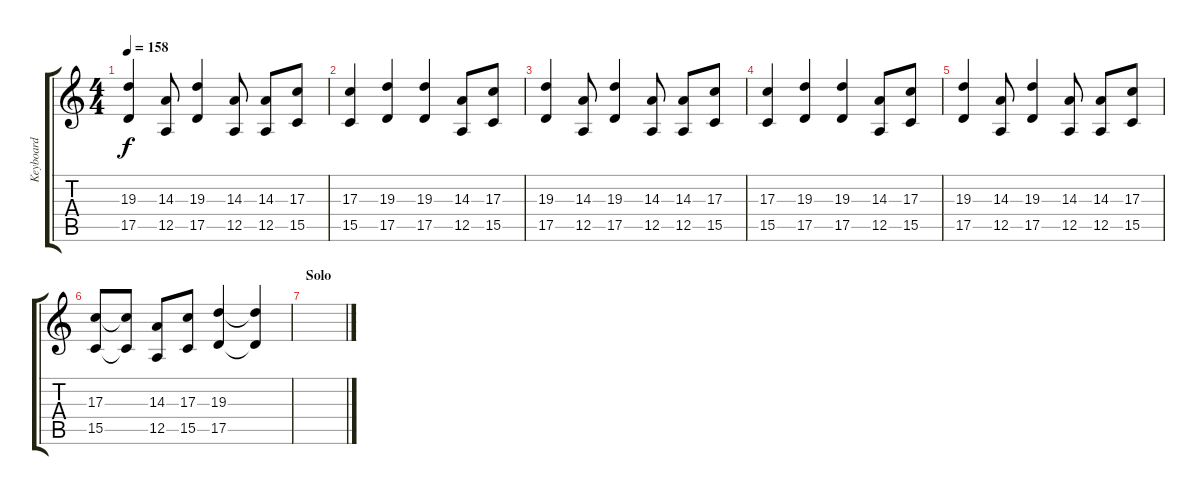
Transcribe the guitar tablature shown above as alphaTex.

\track ("Keyboard" "Keyboard") {instrument orchestralharp}
\staff {score tabs}
\tuning (E4 B3 G3 D3 A2 D2) {hide}
\ts (4 4)
\tempo 158
\clef g2
\ks c
(19.3 17.5).4{dy f} (14.3 12.5).8 (19.3 17.5).4 (14.3 12.5).8 (14.3 12.5).8 (17.3 15.5).8 |
(17.3 15.5).4 (19.3 17.5).4 (19.3 17.5).4 (14.3 12.5).8 (17.3 15.5).8 |
(19.3 17.5).4 (14.3 12.5).8 (19.3 17.5).4 (14.3 12.5).8 (14.3 12.5).8 (17.3 15.5).8 |
(17.3 15.5).4 (19.3 17.5).4 (19.3 17.5).4 (14.3 12.5).8 (17.3 15.5).8 |
(19.3 17.5).4 (14.3 12.5).8 (19.3 17.5).4 (14.3 12.5).8 (14.3 12.5).8 (17.3 15.5).8 |
(17.3 15.5).8 (17.3{t} 15.5{t}).8 (14.3 12.5).8 (17.3 15.5).8 (19.3 17.5).4 (19.3{t} 17.5{t}).4 |
\section ("" "Solo")
